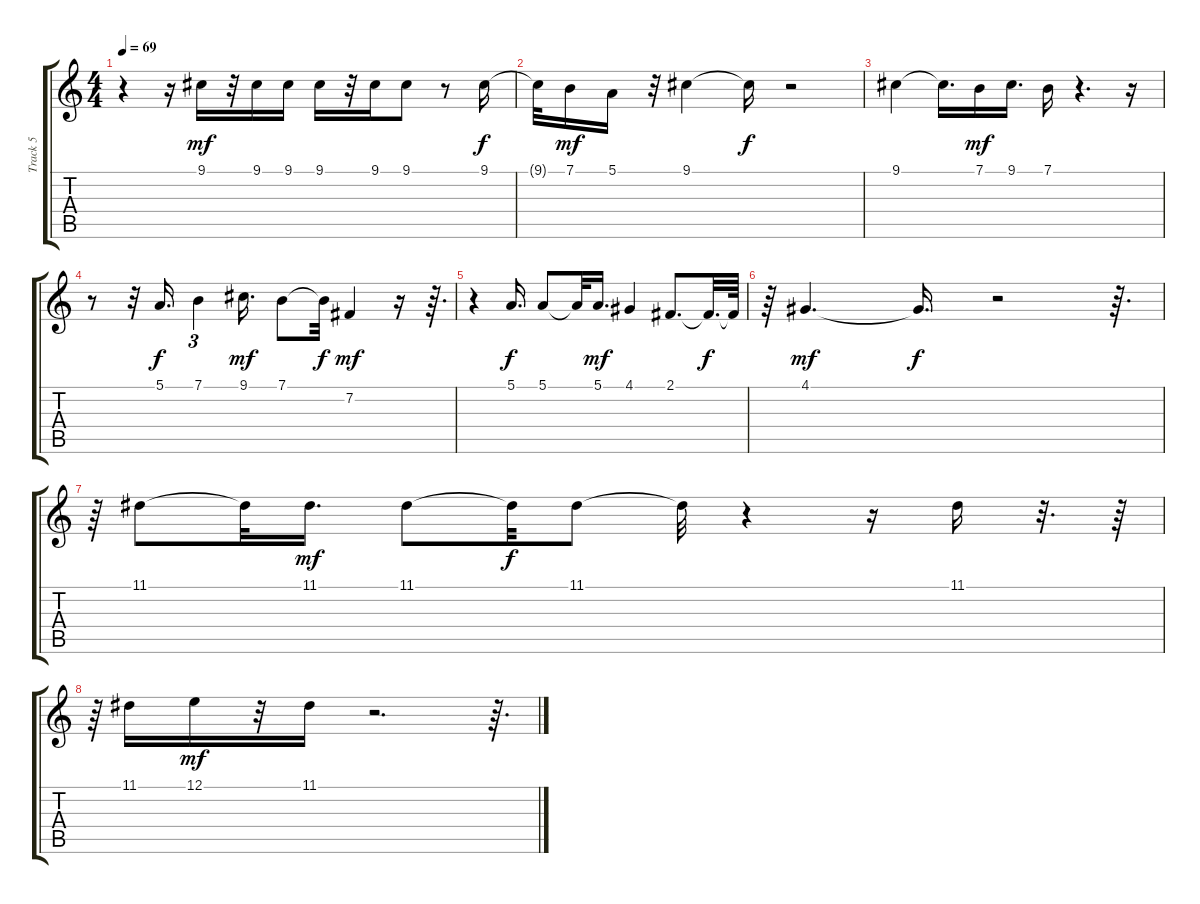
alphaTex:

\track ("Track 5" "Track 5") {instrument sopranosax}
\staff {score tabs}
\tuning (E4 B3 G3 D3 A2 E2) {hide}
\ts (4 4)
\tempo 69
\clef g2
\ks c
r.4{dy mf} r.16 9.1.16 r.32 9.1.16 9.1.16 9.1.16 r.32 9.1.16 9.1.8 r.8 9.1.16{dy f} |
9.1{t}.32 7.1.16{dy mf} 5.1.16 r.32 9.1.4 9.1{t}.16{dy f} r.2 |
9.1.4 9.1{t}.16{d} 7.1.16{dy mf} 9.1.16{d} 7.1.16 r.4{d} r.16 |
r.8 r.32 5.1.16{d dy f} 7.1.4{tu (3 2)} 9.1.16{d dy mf} 7.1.8 7.1{t}.32{dy f} 7.2.4{dy mf} r.16 r.64{d} |
r.4{tu (3 2)} 5.1.16{d dy f} 5.1.8 5.1{t}.32 5.1.16{d dy mf} 4.1.4 2.1.8{d} 2.1{t}.32{d dy f} 2.1{t}.64 |
r.64 4.1.4{d dy mf} 4.1{t}.16{d dy f} r.2 r.64{d} |
r.64 11.1.8 11.1{t}.32 11.1.16{d dy mf} 11.1.8 11.1{t}.32{dy f} 11.1.8 11.1{t}.32 r.4 r.16 11.1.16 r.32{d} r.64 |
r.64 11.1.16 12.1.16{dy mf} r.32 11.1.16 r.2{d} r.64{d}
